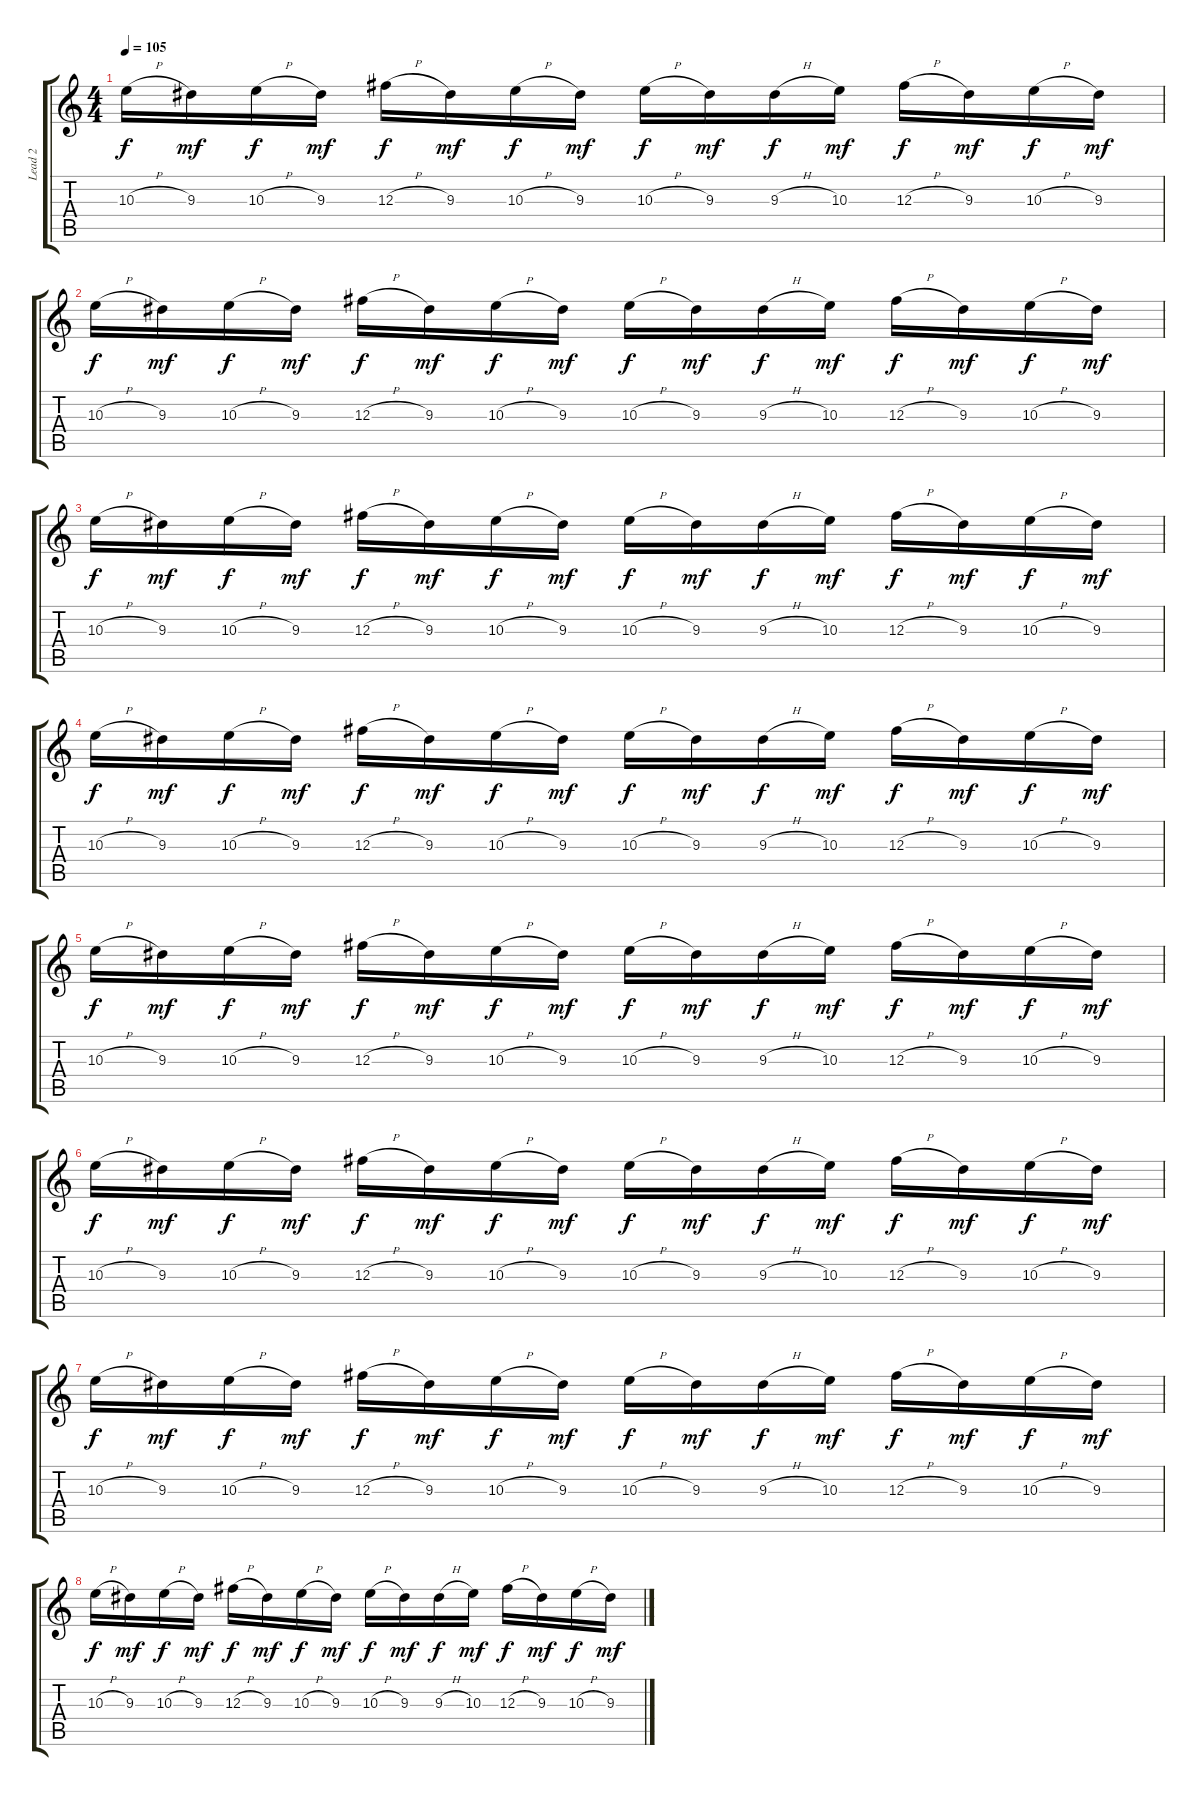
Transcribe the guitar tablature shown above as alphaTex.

\track ("Lead 2" "Lead 2") {instrument overdrivenguitar}
\staff {score tabs}
\tuning (Eb4 Bb3 Gb3 Db3 Ab2 Db2) {hide}
\ts (4 4)
\tempo 105
\clef g2
\ks c
10.3{h}.16{dy f} 9.3.16{dy mf} 10.3{h}.16{dy f} 9.3.16{dy mf} 12.3{h}.16{dy f} 9.3.16{dy mf} 10.3{h}.16{dy f} 9.3.16{dy mf} 10.3{h}.16{dy f} 9.3.16{dy mf} 9.3{h}.16{dy f} 10.3.16{dy mf} 12.3{h}.16{dy f} 9.3.16{dy mf} 10.3{h}.16{dy f} 9.3.16{dy mf} |
10.3{h}.16{dy f} 9.3.16{dy mf} 10.3{h}.16{dy f} 9.3.16{dy mf} 12.3{h}.16{dy f} 9.3.16{dy mf} 10.3{h}.16{dy f} 9.3.16{dy mf} 10.3{h}.16{dy f} 9.3.16{dy mf} 9.3{h}.16{dy f} 10.3.16{dy mf} 12.3{h}.16{dy f} 9.3.16{dy mf} 10.3{h}.16{dy f} 9.3.16{dy mf} |
10.3{h}.16{dy f} 9.3.16{dy mf} 10.3{h}.16{dy f} 9.3.16{dy mf} 12.3{h}.16{dy f} 9.3.16{dy mf} 10.3{h}.16{dy f} 9.3.16{dy mf} 10.3{h}.16{dy f} 9.3.16{dy mf} 9.3{h}.16{dy f} 10.3.16{dy mf} 12.3{h}.16{dy f} 9.3.16{dy mf} 10.3{h}.16{dy f} 9.3.16{dy mf} |
10.3{h}.16{dy f} 9.3.16{dy mf} 10.3{h}.16{dy f} 9.3.16{dy mf} 12.3{h}.16{dy f} 9.3.16{dy mf} 10.3{h}.16{dy f} 9.3.16{dy mf} 10.3{h}.16{dy f} 9.3.16{dy mf} 9.3{h}.16{dy f} 10.3.16{dy mf} 12.3{h}.16{dy f} 9.3.16{dy mf} 10.3{h}.16{dy f} 9.3.16{dy mf} |
10.3{h}.16{dy f} 9.3.16{dy mf} 10.3{h}.16{dy f} 9.3.16{dy mf} 12.3{h}.16{dy f} 9.3.16{dy mf} 10.3{h}.16{dy f} 9.3.16{dy mf} 10.3{h}.16{dy f} 9.3.16{dy mf} 9.3{h}.16{dy f} 10.3.16{dy mf} 12.3{h}.16{dy f} 9.3.16{dy mf} 10.3{h}.16{dy f} 9.3.16{dy mf} |
10.3{h}.16{dy f} 9.3.16{dy mf} 10.3{h}.16{dy f} 9.3.16{dy mf} 12.3{h}.16{dy f} 9.3.16{dy mf} 10.3{h}.16{dy f} 9.3.16{dy mf} 10.3{h}.16{dy f} 9.3.16{dy mf} 9.3{h}.16{dy f} 10.3.16{dy mf} 12.3{h}.16{dy f} 9.3.16{dy mf} 10.3{h}.16{dy f} 9.3.16{dy mf} |
10.3{h}.16{dy f} 9.3.16{dy mf} 10.3{h}.16{dy f} 9.3.16{dy mf} 12.3{h}.16{dy f} 9.3.16{dy mf} 10.3{h}.16{dy f} 9.3.16{dy mf} 10.3{h}.16{dy f} 9.3.16{dy mf} 9.3{h}.16{dy f} 10.3.16{dy mf} 12.3{h}.16{dy f} 9.3.16{dy mf} 10.3{h}.16{dy f} 9.3.16{dy mf} |
10.3{h}.16{dy f} 9.3.16{dy mf} 10.3{h}.16{dy f} 9.3.16{dy mf} 12.3{h}.16{dy f} 9.3.16{dy mf} 10.3{h}.16{dy f} 9.3.16{dy mf} 10.3{h}.16{dy f} 9.3.16{dy mf} 9.3{h}.16{dy f} 10.3.16{dy mf} 12.3{h}.16{dy f} 9.3.16{dy mf} 10.3{h}.16{dy f} 9.3.16{dy mf}
